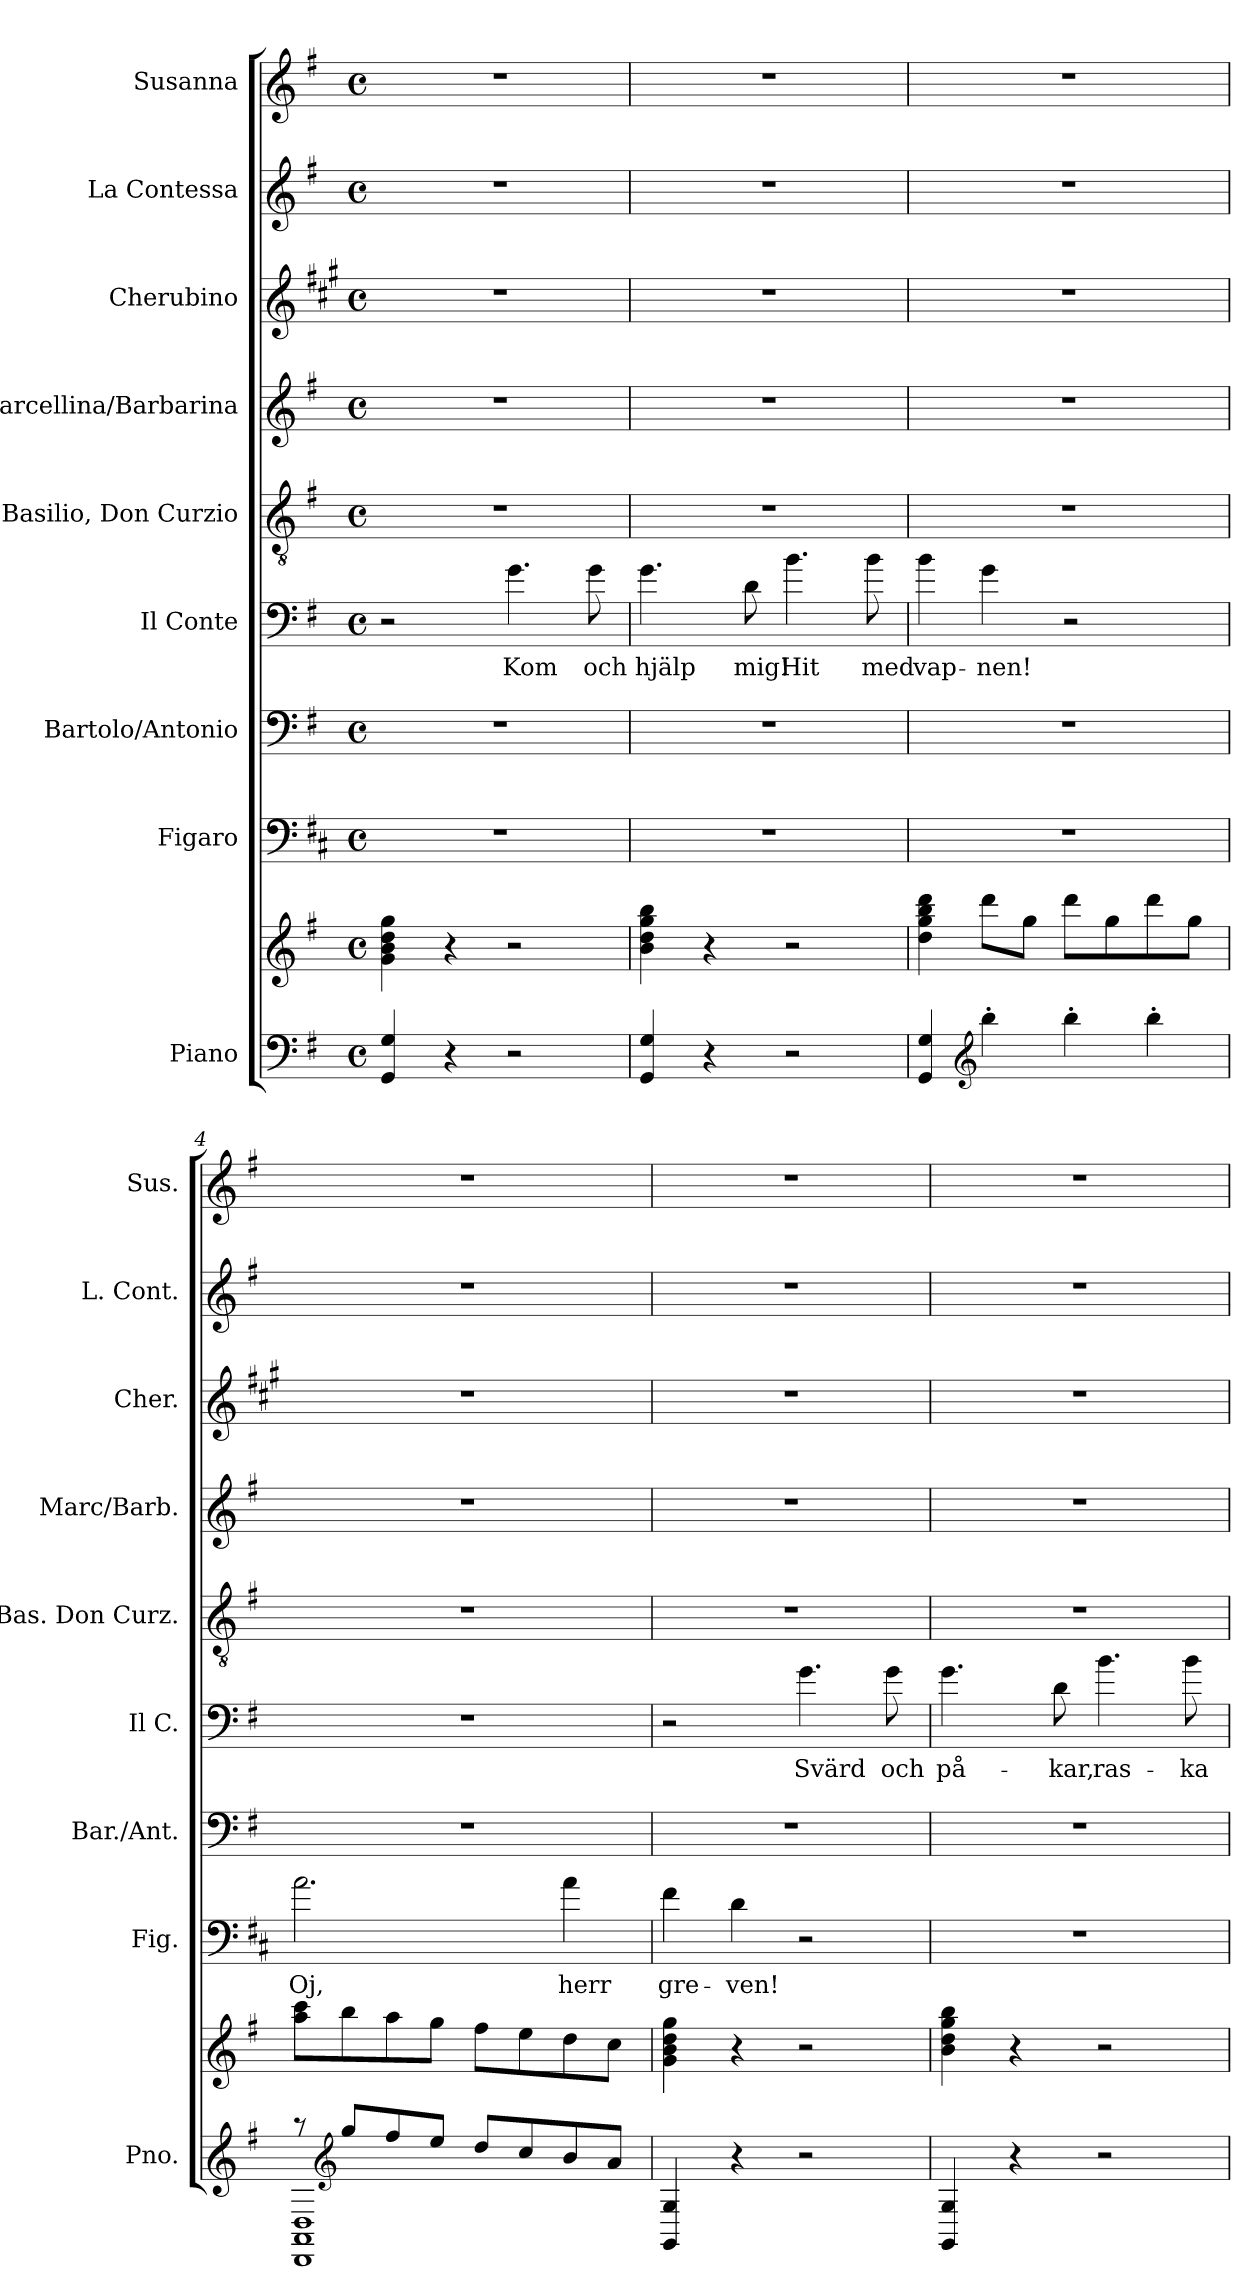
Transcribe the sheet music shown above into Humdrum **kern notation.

**kern	**kern	**kern	**text	**kern	**kern	**text	**kern	**kern	**kern	**kern	**kern
*part9	*part9	*part8	*part8	*part7	*part6	*part6	*part5	*part4	*part3	*part2	*part1
*staff10	*staff9	*staff8	*staff8	*staff7	*staff6	*staff6	*staff5	*staff4	*staff3	*staff2	*staff1
*I"Piano	*	*I"Figaro	*	*I"Bartolo/Antonio	*I"Il Conte	*	*I"Basilio, Don Curzio	*I"Marcellina/Barbarina	*I"Cherubino	*I"La Contessa	*I"Susanna
*I'Pno.	*	*I'Fig.	*	*I'Bar./Ant.	*I'Il C.	*	*I'Bas. Don Curz.	*I'Marc/Barb.	*I'Cher.	*I'L. Cont.	*I'Sus.
*clefF4	*clefG2	*clefF4	*	*clefF4	*clefF4	*	*clefGv2	*clefG2	*clefG2	*clefG2	*clefG2
*	*	*ITrd4c7	*	*	*ITrd8c14	*	*ITrd8c14	*	*ITrd1c2	*	*
*k[f#]	*k[f#]	*k[f#]	*	*k[f#]	*k[f#]	*	*k[f#]	*k[f#]	*k[f#]	*k[f#]	*k[f#]
*M4/4	*M4/4	*M4/4	*	*M4/4	*M4/4	*	*M4/4	*M4/4	*M4/4	*M4/4	*M4/4
*met(c)	*met(c)	*met(c)	*	*met(c)	*met(c)	*	*met(c)	*met(c)	*met(c)	*met(c)	*met(c)
*MM240	*MM240	*MM240	*	*MM240	*MM240	*	*MM240	*MM240	*MM240	*MM240	*MM240
=1	=1	=1	=1	=1	=1	=1	=1	=1	=1	=1	=1
4GG/ 4G/	4g\ 4b\ 4dd\ 4gg\	1r	.	1r	2r	.	1r	1r	1r	1r	1r
4r	4r	.	.	.	.	.	.	.	.	.	.
!	!	!	!	!	!	!LO:LY:b	!	!	!	!	!
2r	2r	.	.	.	4.G\	Kom	.	.	.	.	.
!	!	!	!	!	!	!LO:LY:b	!	!	!	!	!
.	.	.	.	.	8G\	och	.	.	.	.	.
=2	=2	=2	=2	=2	=2	=2	=2	=2	=2	=2	=2
!	!	!	!	!	!	!LO:LY:b	!	!	!	!	!
4GG/ 4G/	4b\ 4dd\ 4gg\ 4bb\	1r	.	1r	4.G\	hjälp	1r	1r	1r	1r	1r
4r	4r	.	.	.	.	.	.	.	.	.	.
!	!	!	!	!	!	!LO:LY:b	!	!	!	!	!
.	.	.	.	.	8D\	mig!	.	.	.	.	.
!	!	!	!	!	!	!LO:LY:b	!	!	!	!	!
2r	2r	.	.	.	4.B\	Hit	.	.	.	.	.
!	!	!	!	!	!	!LO:LY:b	!	!	!	!	!
.	.	.	.	.	8B\	med	.	.	.	.	.
=3	=3	=3	=3	=3	=3	=3	=3	=3	=3	=3	=3
!	!	!	!	!	!	!LO:LY:b	!	!	!	!	!
4GG/ 4G/	4dd\ 4gg\ 4bb\ 4ddd\	1r	.	1r	4B\	vap-	1r	1r	1r	1r	1r
*clefG2	*	*	*	*	*	*	*	*	*	*	*
!	!	!	!	!	!	!LO:LY:b	!	!	!	!	!
4bb'\	8ddd\L	.	.	.	4G\	-nen!	.	.	.	.	.
.	8gg\J	.	.	.	.	.	.	.	.	.	.
4bb'\	8ddd\L	.	.	.	2r	.	.	.	.	.	.
.	8gg\	.	.	.	.	.	.	.	.	.	.
4bb'\	8ddd\	.	.	.	.	.	.	.	.	.	.
.	8gg\J	.	.	.	.	.	.	.	.	.	.
!!LO:PB:g=z
=4	=4	=4	=4	=4	=4	=4	=4	=4	=4	=4	=4
*^	*	*	*	*	*	*	*	*	*	*	*
!	!	!	!	!LO:LY:b	!	!	!	!	!	!	!	!
8r	1DD 1AA 1D	8aa\ 8ccc\L	2.d\	Oj,	1r	1r	.	1r	1r	1r	1r	1r
*clefG2	*	*	*	*	*	*	*	*	*	*	*	*
8gg/L	.	8bb\	.	.	.	.	.	.	.	.	.	.
8ff#/	.	8aa\	.	.	.	.	.	.	.	.	.	.
8ee/J	.	8gg\J	.	.	.	.	.	.	.	.	.	.
8dd/L	.	8ff#\L	.	.	.	.	.	.	.	.	.	.
8cc/	.	8ee\	.	.	.	.	.	.	.	.	.	.
!	!	!	!	!LO:LY:b	!	!	!	!	!	!	!	!
8b/	.	8dd\	4d\	herr	.	.	.	.	.	.	.	.
8a/J	.	8cc\J	.	.	.	.	.	.	.	.	.	.
*v	*v	*	*	*	*	*	*	*	*	*	*	*
=5	=5	=5	=5	=5	=5	=5	=5	=5	=5	=5	=5
!	!	!	!LO:LY:b	!	!	!	!	!	!	!	!
4GG/ 4G/	4g\ 4b\ 4dd\ 4gg\	4B\	gre-	1r	2r	.	1r	1r	1r	1r	1r
!	!	!	!LO:LY:b	!	!	!	!	!	!	!	!
4r	4r	4G\	-ven!	.	.	.	.	.	.	.	.
!	!	!	!	!	!	!LO:LY:b	!	!	!	!	!
2r	2r	2r	.	.	4.G\	Svärd	.	.	.	.	.
!	!	!	!	!	!	!LO:LY:b	!	!	!	!	!
.	.	.	.	.	8G\	och	.	.	.	.	.
=6	=6	=6	=6	=6	=6	=6	=6	=6	=6	=6	=6
!	!	!	!	!	!	!LO:LY:b	!	!	!	!	!
4GG/ 4G/	4b\ 4dd\ 4gg\ 4bb\	1r	.	1r	4.G\	på-	1r	1r	1r	1r	1r
4r	4r	.	.	.	.	.	.	.	.	.	.
!	!	!	!	!	!	!LO:LY:b	!	!	!	!	!
.	.	.	.	.	8D\	-kar,	.	.	.	.	.
!	!	!	!	!	!	!LO:LY:b	!	!	!	!	!
2r	2r	.	.	.	4.B\	ras-	.	.	.	.	.
!	!	!	!	!	!	!LO:LY:b	!	!	!	!	!
.	.	.	.	.	8B\	-ka	.	.	.	.	.
=	=	=	=	=	=	=	=	=	=	=	=
*-	*-	*-	*-	*-	*-	*-	*-	*-	*-	*-	*-
